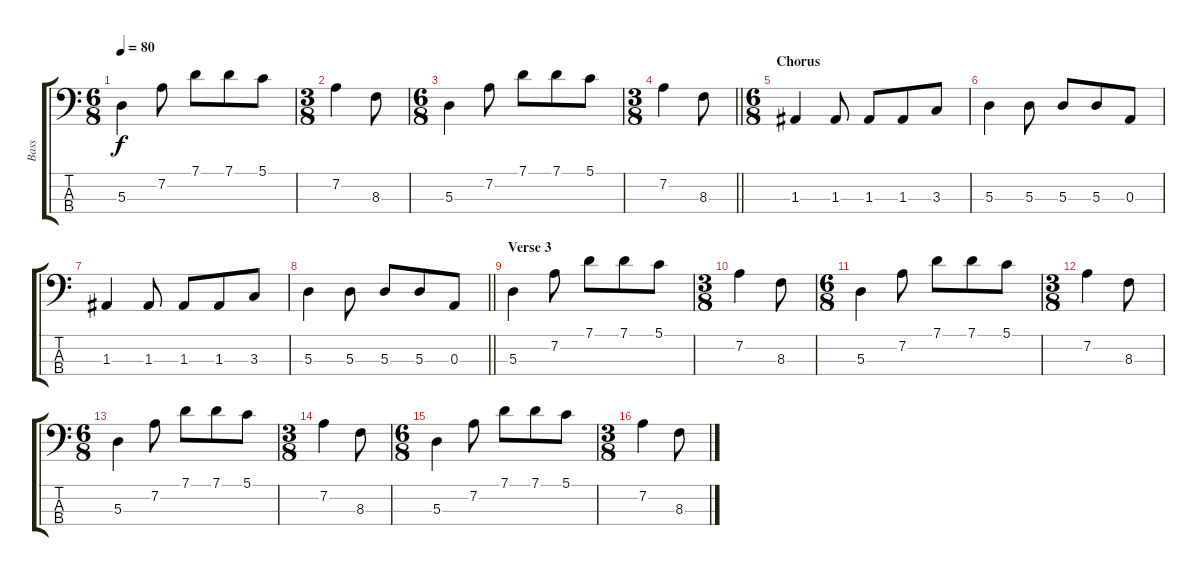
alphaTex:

\track ("Bass" "Bass") {instrument electricbassfinger}
\staff {score tabs}
\tuning (G2 D2 A1 E1) {hide}
\ts (6 8)
\tempo 80
\clef f4
\ks c
5.3.4{dy f} 7.2.8 7.1.8 7.1.8 5.1.8 |
\ts (3 8)
7.2.4 8.3.8 |
\ts (6 8)
5.3.4 7.2.8 7.1.8 7.1.8 5.1.8 |
\ts (3 8)
\barLineRight lightlight
7.2.4 8.3.8 |
\ts (6 8)
\section ("" "Chorus")
1.3.4 1.3.8 1.3.8 1.3.8 3.3.8 |
5.3.4 5.3.8 5.3.8 5.3.8 0.3.8 |
1.3.4 1.3.8 1.3.8 1.3.8 3.3.8 |
\barLineRight lightlight
5.3.4 5.3.8 5.3.8 5.3.8 0.3.8 |
\section ("" "Verse 3")
5.3.4 7.2.8 7.1.8 7.1.8 5.1.8 |
\ts (3 8)
7.2.4 8.3.8 |
\ts (6 8)
5.3.4 7.2.8 7.1.8 7.1.8 5.1.8 |
\ts (3 8)
7.2.4 8.3.8 |
\ts (6 8)
5.3.4 7.2.8 7.1.8 7.1.8 5.1.8 |
\ts (3 8)
7.2.4 8.3.8 |
\ts (6 8)
5.3.4 7.2.8 7.1.8 7.1.8 5.1.8 |
\ts (3 8)
7.2.4 8.3.8
